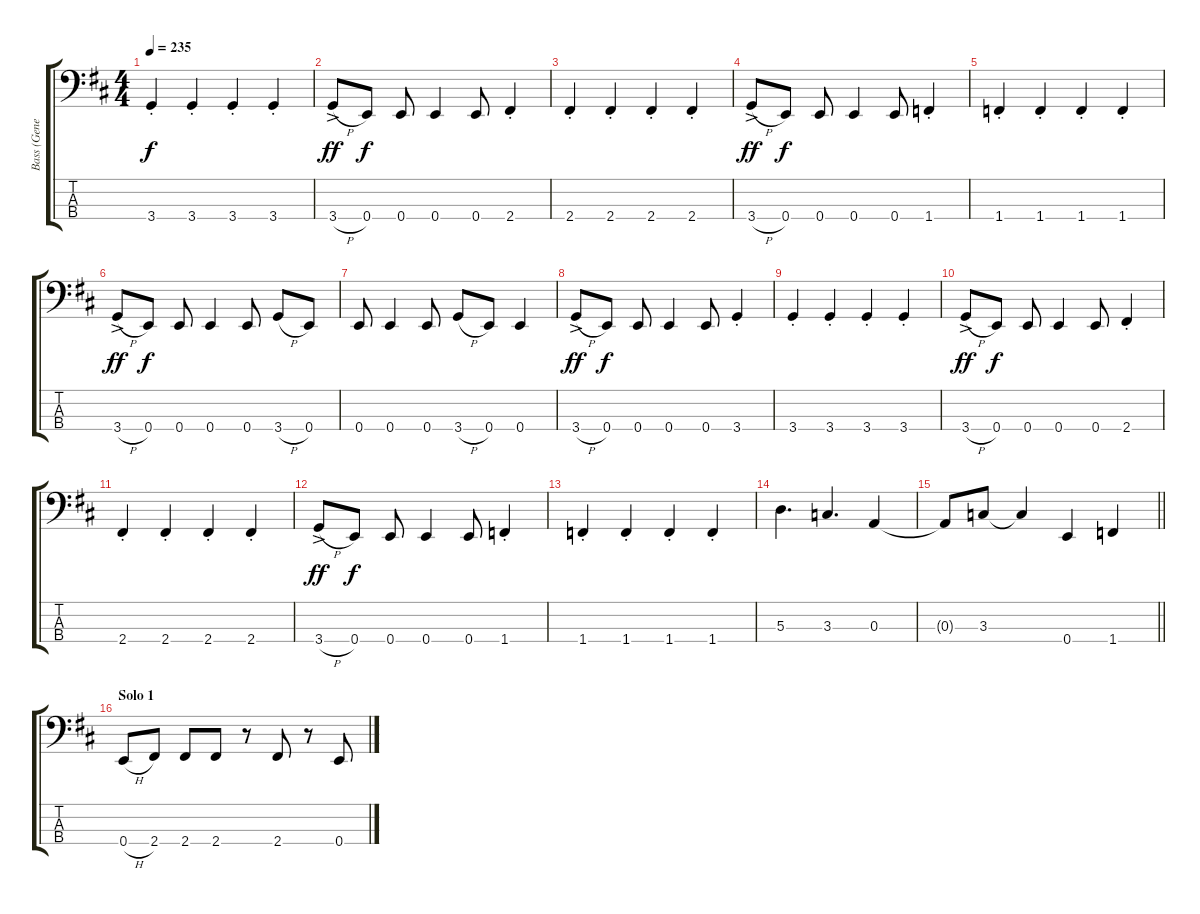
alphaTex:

\track ("Bass (Gene Simmons)" "Bass (Gene") {instrument electricbassfinger}
\staff {score tabs}
\tuning (G2 D2 A1 E1) {hide}
\ts (4 4)
\tempo 235
\clef f4
\ks d
3.4{st}.4{dy f} 3.4{st}.4 3.4{st}.4 3.4{st}.4 |
3.4{h ac}.8{dy ff} 0.4.8{dy f} 0.4.8 0.4.4 0.4.8 2.4{st}.4 |
2.4{st}.4 2.4{st}.4 2.4{st}.4 2.4{st}.4 |
3.4{h ac}.8{dy ff} 0.4.8{dy f} 0.4.8 0.4.4 0.4.8 1.4{st}.4 |
1.4{st}.4 1.4{st}.4 1.4{st}.4 1.4{st}.4 |
3.4{h ac}.8{dy ff} 0.4.8{dy f} 0.4.8 0.4.4 0.4.8 3.4{h}.8 0.4.8 |
0.4.8 0.4.4 0.4.8 3.4{h}.8 0.4.8 0.4.4 |
3.4{h ac}.8{dy ff} 0.4.8{dy f} 0.4.8 0.4.4 0.4.8 3.4{st}.4 |
3.4{st}.4 3.4{st}.4 3.4{st}.4 3.4{st}.4 |
3.4{h ac}.8{dy ff} 0.4.8{dy f} 0.4.8 0.4.4 0.4.8 2.4{st}.4 |
2.4{st}.4 2.4{st}.4 2.4{st}.4 2.4{st}.4 |
3.4{h ac}.8{dy ff} 0.4.8{dy f} 0.4.8 0.4.4 0.4.8 1.4{st}.4 |
1.4{st}.4 1.4{st}.4 1.4{st}.4 1.4{st}.4 |
5.3.4{d} 3.3.4{d} 0.3.4 |
\barLineRight lightlight
0.3{t}.8 3.3.8 3.3{t}.4 0.4.4 1.4.4 |
\section ("" "Solo 1")
0.4{h}.8 2.4.8 2.4.8 2.4.8 r.8 2.4.8 r.8 0.4.8
